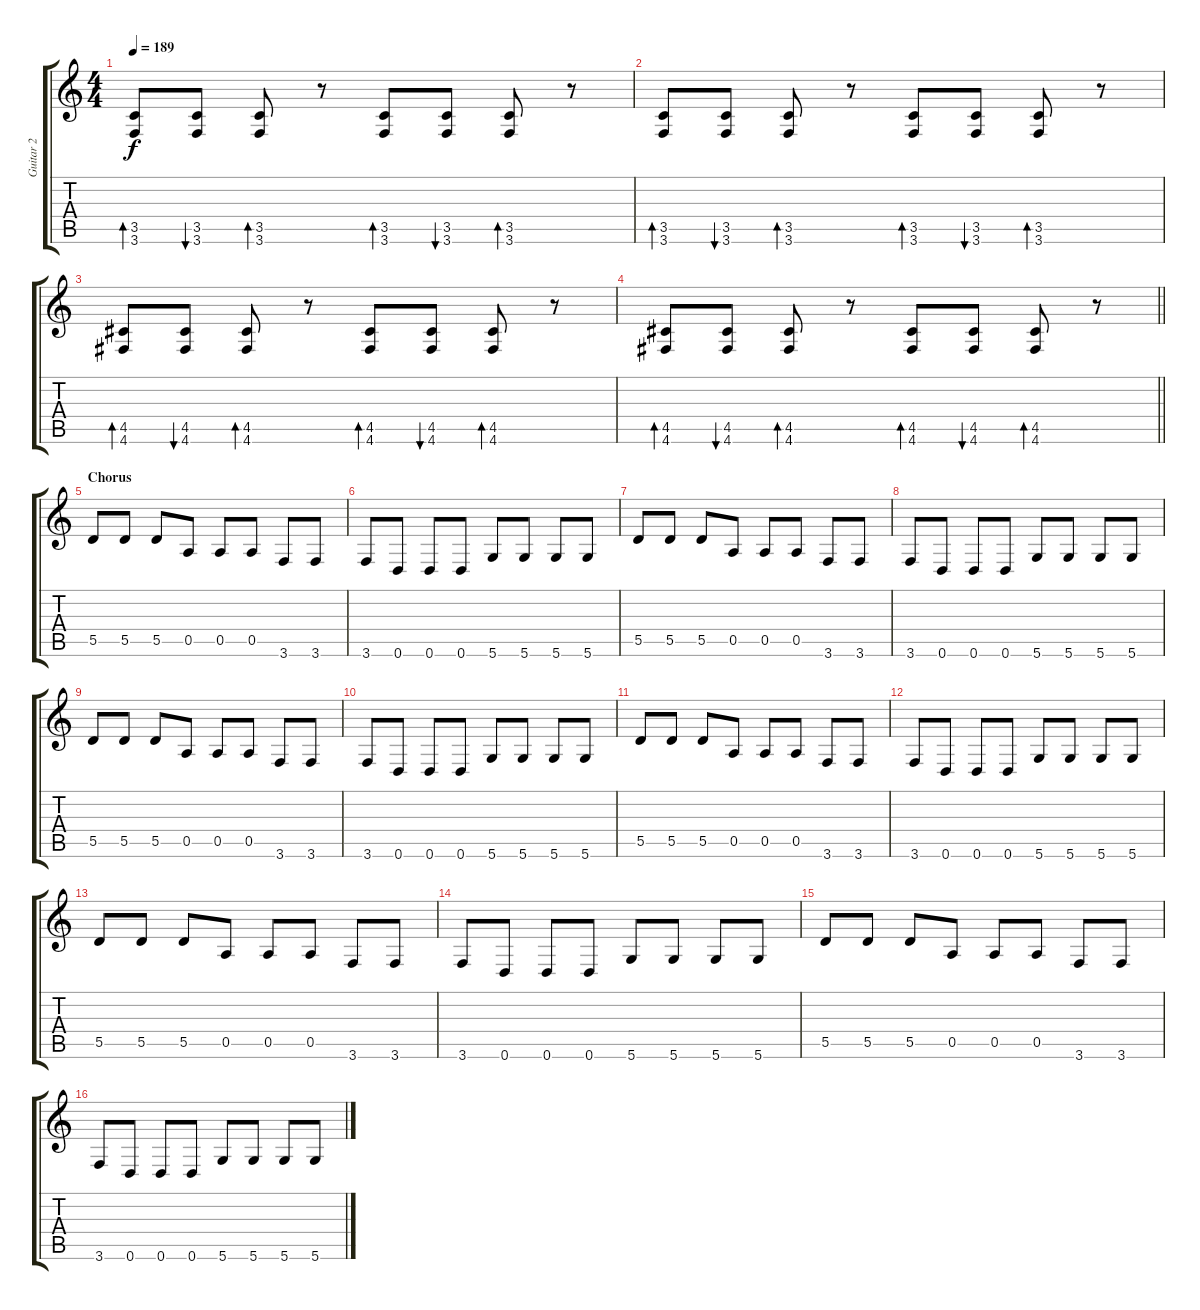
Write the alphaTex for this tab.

\track ("Guitar 2" "Guitar 2") {instrument overdrivenguitar}
\staff {score tabs}
\tuning (E4 B3 G3 D3 A2 D2) {hide}
\ts (4 4)
\tempo 189
\clef g2
\ks c
(3.5 3.6).8{bd 60 dy f} (3.5 3.6).8{bu 60} (3.5 3.6).8{bd 60} r.8 (3.5 3.6).8{bd 60} (3.5 3.6).8{bu 60} (3.5 3.6).8{bd 60} r.8 |
(3.5 3.6).8{bd 60} (3.5 3.6).8{bu 60} (3.5 3.6).8{bd 60} r.8 (3.5 3.6).8{bd 60} (3.5 3.6).8{bu 60} (3.5 3.6).8{bd 60} r.8 |
(4.5 4.6).8{bd 60} (4.5 4.6).8{bu 60} (4.5 4.6).8{bd 60} r.8 (4.5 4.6).8{bd 60} (4.5 4.6).8{bu 60} (4.5 4.6).8{bd 60} r.8 |
\barLineRight lightlight
(4.5 4.6).8{bd 60} (4.5 4.6).8{bu 60} (4.5 4.6).8{bd 60} r.8 (4.5 4.6).8{bd 60} (4.5 4.6).8{bu 60} (4.5 4.6).8{bd 60} r.8 |
\section ("" "Chorus")
5.5.8 5.5.8 5.5.8 0.5.8 0.5.8 0.5.8 3.6.8 3.6.8 |
3.6.8 0.6.8 0.6.8 0.6.8 5.6.8 5.6.8 5.6.8 5.6.8 |
5.5.8 5.5.8 5.5.8 0.5.8 0.5.8 0.5.8 3.6.8 3.6.8 |
3.6.8 0.6.8 0.6.8 0.6.8 5.6.8 5.6.8 5.6.8 5.6.8 |
5.5.8 5.5.8 5.5.8 0.5.8 0.5.8 0.5.8 3.6.8 3.6.8 |
3.6.8 0.6.8 0.6.8 0.6.8 5.6.8 5.6.8 5.6.8 5.6.8 |
5.5.8 5.5.8 5.5.8 0.5.8 0.5.8 0.5.8 3.6.8 3.6.8 |
3.6.8 0.6.8 0.6.8 0.6.8 5.6.8 5.6.8 5.6.8 5.6.8 |
5.5.8 5.5.8 5.5.8 0.5.8 0.5.8 0.5.8 3.6.8 3.6.8 |
3.6.8 0.6.8 0.6.8 0.6.8 5.6.8 5.6.8 5.6.8 5.6.8 |
5.5.8 5.5.8 5.5.8 0.5.8 0.5.8 0.5.8 3.6.8 3.6.8 |
3.6.8 0.6.8 0.6.8 0.6.8 5.6.8 5.6.8 5.6.8 5.6.8
